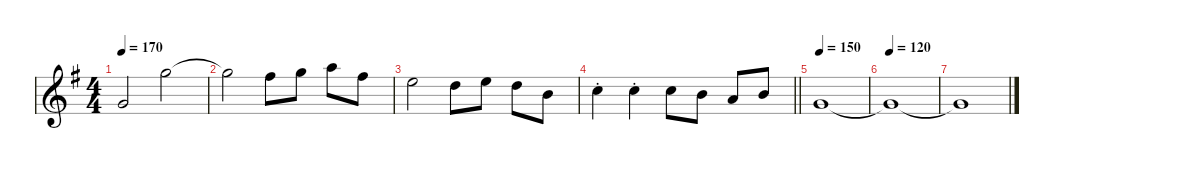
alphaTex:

\defaultSystemsLayout 4
\hideDynamics
\bracketExtendMode groupsimilarinstruments
\singleTrackTrackNamePolicy hidden
\multiTrackTrackNamePolicy hidden
\firstSystemTrackNameMode fullname
\firstSystemTrackNameOrientation horizontal
\otherSystemsTrackNameOrientation horizontal
\track ("Reed Organ" "org.") {instrument reedorgan}
\staff {score}
\tuning (E4 B3 G3 D3 A2 E2)
\ts (4 4)
\tempo 170
\clef g2
\ks g
12.3{acc forcenatural}.2{dy f beam Up} 15.1{acc forcenatural}.2{beam Down} |
15.1{t acc forcenatural}.2{beam Down} 14.1{acc #}.8{beam Down} 15.1{acc forcenatural}.8{beam Down} 17.1{acc forcenatural}.8{beam Down} 14.1{acc #}.8{beam Down} |
12.1{acc forcenatural}.2{beam Down} 10.1{acc forcenatural}.8{beam Down} 12.1{acc forcenatural}.8{beam Down} 10.1{acc forcenatural}.8{beam Down} 12.2{acc forcenatural}.8{beam Down} |
\barLineRight lightlight
13.2{st acc forcenatural}.4{beam Down} 13.2{st acc forcenatural}.4{beam Down} 13.2{acc forcenatural}.8{beam Down} 12.2{acc forcenatural}.8{beam Down} 10.2{acc forcenatural}.8{beam Up} 12.2{acc forcenatural}.8{beam Up} |
\tempo 150
12.3{acc forcenatural}.1{beam Up} |
\tempo 120
12.3{t acc forcenatural}.1{beam Up} |
12.3{t acc forcenatural}.1{beam Up}
